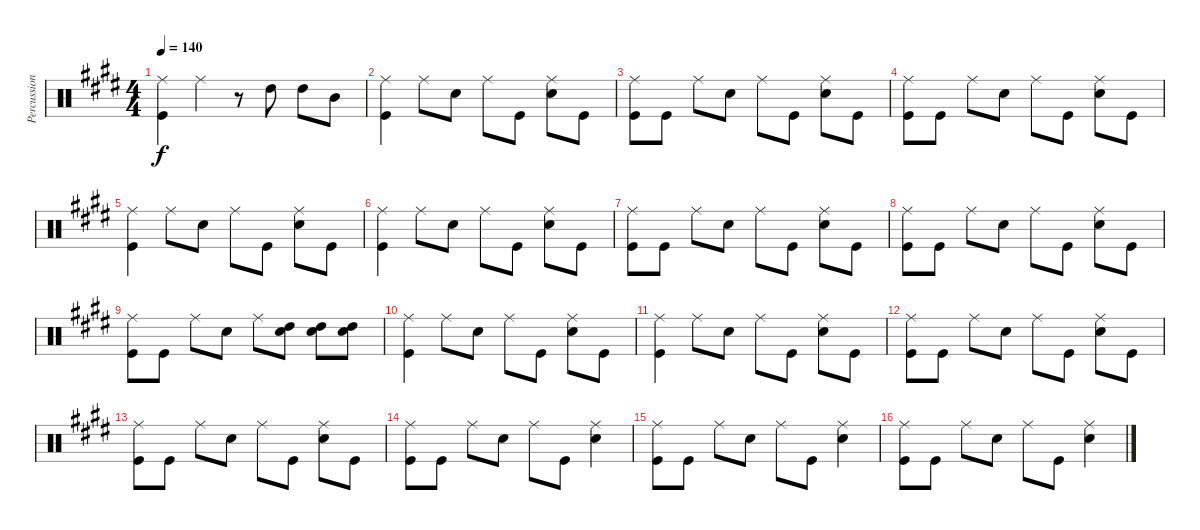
\track ("Percussion" "Percussion") {instrument percussion}
\staff {score}
\articulation defaults
\ts (4 4)
\tempo 140
\clef neutral
\ks e
("Ride (middle)" "Kick (hit)").4{dy f} "Ride (middle)".4 r.8 "High Tom (hit)".8 "High Tom (hit)".8 "Mid Tom (hit)".8 |
("Ride (middle)" "Kick (hit)").4 "Ride (middle)".8 "Snare (hit) 2".8 "Ride (middle)".8 "Kick (hit)".8 ("Ride (middle)" "Snare (hit) 2").8 "Kick (hit)".8 |
("Ride (middle)" "Kick (hit)").8 "Kick (hit)".8 "Ride (middle)".8 "Snare (hit) 2".8 "Ride (middle)".8 "Kick (hit)".8 ("Ride (middle)" "Snare (hit) 2").8 "Kick (hit)".8 |
("Ride (middle)" "Kick (hit)").8 "Kick (hit)".8 "Ride (middle)".8 "Snare (hit) 2".8 "Ride (middle)".8 "Kick (hit)".8 ("Ride (middle)" "Snare (hit) 2").8 "Kick (hit)".8 |
("Ride (middle)" "Kick (hit)").4 "Ride (middle)".8 "Snare (hit) 2".8 "Ride (middle)".8 "Kick (hit)".8 ("Ride (middle)" "Snare (hit) 2").8 "Kick (hit)".8 |
("Ride (middle)" "Kick (hit)").4 "Ride (middle)".8 "Snare (hit) 2".8 "Ride (middle)".8 "Kick (hit)".8 ("Ride (middle)" "Snare (hit) 2").8 "Kick (hit)".8 |
("Ride (middle)" "Kick (hit)").8 "Kick (hit)".8 "Ride (middle)".8 "Snare (hit) 2".8 "Ride (middle)".8 "Kick (hit)".8 ("Ride (middle)" "Snare (hit) 2").8 "Kick (hit)".8 |
("Ride (middle)" "Kick (hit)").8 "Kick (hit)".8 "Ride (middle)".8 "Snare (hit) 2".8 "Ride (middle)".8 "Kick (hit)".8 ("Ride (middle)" "Snare (hit) 2").8 "Kick (hit)".8 |
("Ride (middle)" "Kick (hit)").8 "Kick (hit)".8 "Ride (middle)".8 "Snare (hit) 2".8 "Ride (middle)".8 ("High Tom (hit)" "Snare (hit) 2").8 ("High Tom (hit)" "Snare (hit) 2").8 ("High Tom (hit)" "Snare (hit) 2").8 |
("Ride (middle)" "Kick (hit)").4 "Ride (middle)".8 "Snare (hit) 2".8 "Ride (middle)".8 "Kick (hit)".8 ("Ride (middle)" "Snare (hit) 2").8 "Kick (hit)".8 |
("Ride (middle)" "Kick (hit)").4 "Ride (middle)".8 "Snare (hit) 2".8 "Ride (middle)".8 "Kick (hit)".8 ("Ride (middle)" "Snare (hit) 2").8 "Kick (hit)".8 |
("Ride (middle)" "Kick (hit)").8 "Kick (hit)".8 "Ride (middle)".8 "Snare (hit) 2".8 "Ride (middle)".8 "Kick (hit)".8 ("Ride (middle)" "Snare (hit) 2").8 "Kick (hit)".8 |
("Ride (middle)" "Kick (hit)").8 "Kick (hit)".8 "Ride (middle)".8 "Snare (hit) 2".8 "Ride (middle)".8 "Kick (hit)".8 ("Ride (middle)" "Snare (hit) 2").8 "Kick (hit)".8 |
("Ride (middle)" "Kick (hit)").8 "Kick (hit)".8 "Ride (middle)".8 "Snare (hit) 2".8 "Ride (middle)".8 "Kick (hit)".8 ("Ride (middle)" "Snare (hit) 2").4 |
("Ride (middle)" "Kick (hit)").8 "Kick (hit)".8 "Ride (middle)".8 "Snare (hit) 2".8 "Ride (middle)".8 "Kick (hit)".8 ("Ride (middle)" "Snare (hit) 2").4 |
("Ride (middle)" "Kick (hit)").8 "Kick (hit)".8 "Ride (middle)".8 "Snare (hit) 2".8 "Ride (middle)".8 "Kick (hit)".8 ("Ride (middle)" "Snare (hit) 2").4
